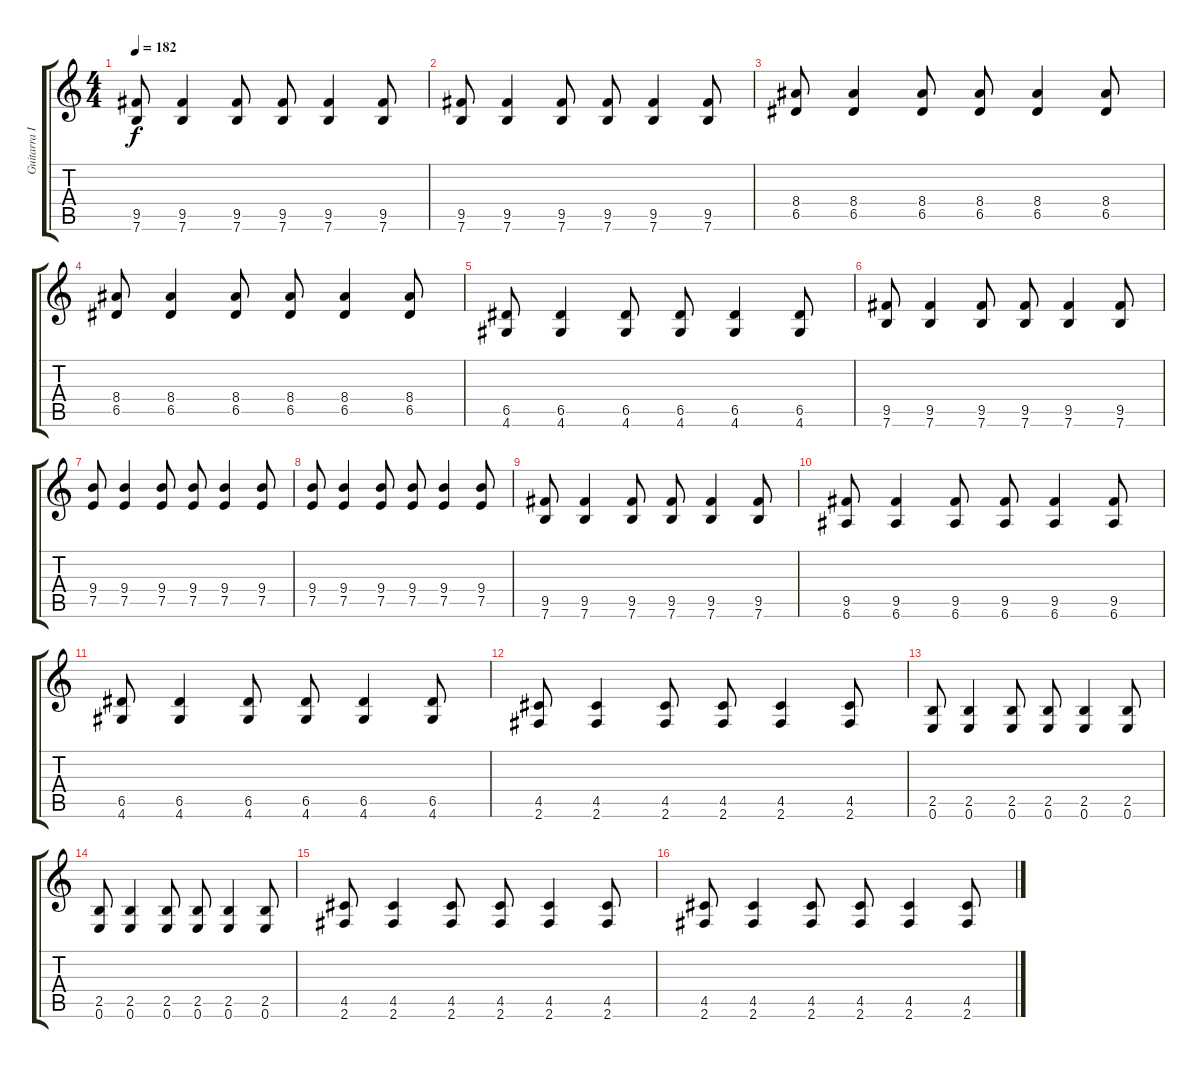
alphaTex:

\track ("Guitarra II" "Guitarra I") {instrument distortionguitar}
\staff {score tabs}
\tuning (E4 B3 G3 D3 A2 E2) {hide}
\ts (4 4)
\tempo 182
\clef g2
\ks c
(9.5 7.6).8{dy f} (9.5 7.6).4 (9.5 7.6).8 (9.5 7.6).8 (9.5 7.6).4 (9.5 7.6).8 |
(9.5 7.6).8 (9.5 7.6).4 (9.5 7.6).8 (9.5 7.6).8 (9.5 7.6).4 (9.5 7.6).8 |
(8.4 6.5).8 (8.4 6.5).4 (8.4 6.5).8 (8.4 6.5).8 (8.4 6.5).4 (8.4 6.5).8 |
(8.4 6.5).8 (8.4 6.5).4 (8.4 6.5).8 (8.4 6.5).8 (8.4 6.5).4 (8.4 6.5).8 |
(6.5 4.6).8 (6.5 4.6).4 (6.5 4.6).8 (6.5 4.6).8 (6.5 4.6).4 (6.5 4.6).8 |
(9.5 7.6).8 (9.5 7.6).4 (9.5 7.6).8 (9.5 7.6).8 (9.5 7.6).4 (9.5 7.6).8 |
(9.4 7.5).8 (9.4 7.5).4 (9.4 7.5).8 (9.4 7.5).8 (9.4 7.5).4 (9.4 7.5).8 |
(9.4 7.5).8 (9.4 7.5).4 (9.4 7.5).8 (9.4 7.5).8 (9.4 7.5).4 (9.4 7.5).8 |
(9.5 7.6).8 (9.5 7.6).4 (9.5 7.6).8 (9.5 7.6).8 (9.5 7.6).4 (9.5 7.6).8 |
(9.5 6.6).8 (9.5 6.6).4 (9.5 6.6).8 (9.5 6.6).8 (9.5 6.6).4 (9.5 6.6).8 |
(6.5 4.6).8 (6.5 4.6).4 (6.5 4.6).8 (6.5 4.6).8 (6.5 4.6).4 (6.5 4.6).8 |
(4.5 2.6).8 (4.5 2.6).4 (4.5 2.6).8 (4.5 2.6).8 (4.5 2.6).4 (4.5 2.6).8 |
(2.5 0.6).8 (2.5 0.6).4 (2.5 0.6).8 (2.5 0.6).8 (2.5 0.6).4 (2.5 0.6).8 |
(2.5 0.6).8 (2.5 0.6).4 (2.5 0.6).8 (2.5 0.6).8 (2.5 0.6).4 (2.5 0.6).8 |
(4.5 2.6).8 (4.5 2.6).4 (4.5 2.6).8 (4.5 2.6).8 (4.5 2.6).4 (4.5 2.6).8 |
(4.5 2.6).8 (4.5 2.6).4 (4.5 2.6).8 (4.5 2.6).8 (4.5 2.6).4 (4.5 2.6).8
